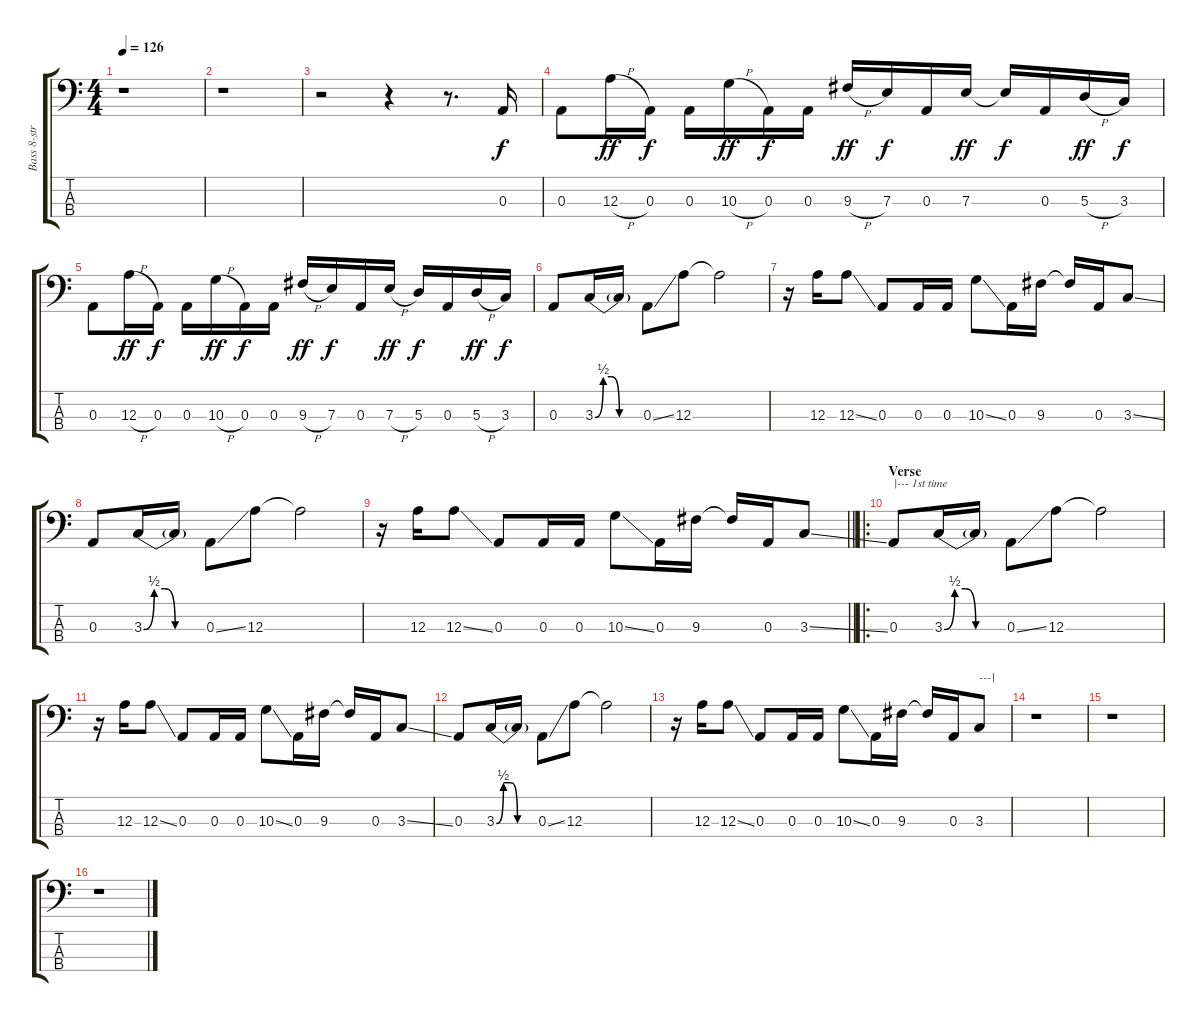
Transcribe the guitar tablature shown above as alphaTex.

\track ("Bass 8-string" "Bass 8-str") {instrument fretlessbass}
\staff {score tabs}
\tuning (G2 D2 A1 E1) {hide}
\ts (4 4)
\tempo 126
\clef f4
\ks c
r.1{dy f instrument fretlessbass} |
r.1 |
r.2 r.4 r.8{d} 0.3.16 |
0.3.8 12.3{h}.16{dy ff} 0.3.16{dy f} 0.3.16 10.3{h}.16{dy ff} 0.3.16{dy f} 0.3.16 9.3{h}.16{dy ff} 7.3.16{dy f} 0.3.16 7.3.16{dy ff} 7.3{t}.16{dy f} 0.3.16 5.3{h}.16{dy ff} 3.3.16{dy f} |
0.3.8 12.3{h}.16{dy ff} 0.3.16{dy f} 0.3.16 10.3{h}.16{dy ff} 0.3.16{dy f} 0.3.16 9.3{h}.16{dy ff} 7.3.16{dy f} 0.3.16 7.3{h}.16{dy ff} 5.3.16{dy f} 0.3.16 5.3{h}.16{dy ff} 3.3.16{dy f} |
0.3.8 3.3{be (custom 0 0 10 2 20 2 30 0 60 0)}.16 3.3{t}.16 0.3{ss}.8 12.3.8 12.3{t}.2 |
r.16 12.3.16 12.3{ss}.8 0.3.8 0.3.16 0.3.16 10.3{ss}.8 0.3.16 9.3.16 9.3{t}.16 0.3.16 3.3{ss}.8 |
0.3.8 3.3{be (custom 0 0 10 2 20 2 30 0 60 0)}.16 3.3{t}.16 0.3{ss}.8 12.3.8 12.3{t}.2 |
\barLineRight lightlight
r.16 12.3.16 12.3{ss}.8 0.3.8 0.3.16 0.3.16 10.3{ss}.8 0.3.16 9.3.16 9.3{t}.16 0.3.16 3.3{ss}.8 |
\ro
\section ("" "Verse")
0.3.8{txt "|--- 1st time"} 3.3{be (custom 0 0 10 2 20 2 30 0 60 0)}.16 3.3{t}.16 0.3{ss}.8 12.3.8 12.3{t}.2 |
r.16 12.3.16 12.3{ss}.8 0.3.8 0.3.16 0.3.16 10.3{ss}.8 0.3.16 9.3.16 9.3{t}.16 0.3.16 3.3{ss}.8 |
0.3.8 3.3{be (custom 0 0 10 2 20 2 30 0 60 0)}.16 3.3{t}.16 0.3{ss}.8 12.3.8 12.3{t}.2 |
r.16 12.3.16 12.3{ss}.8 0.3.8 0.3.16 0.3.16 10.3{ss}.8 0.3.16 9.3.16 9.3{t}.16 0.3.16 3.3.8{txt "---|"} |
r.1 |
r.1 |
r.1
